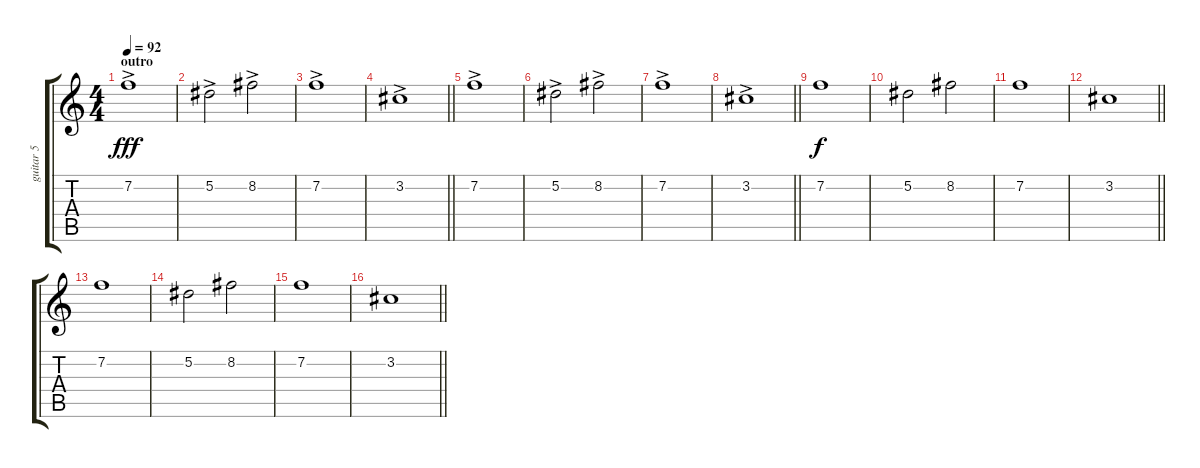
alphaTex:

\track ("guitar 5" "guitar 5") {instrument electricguitarjazz}
\staff {score tabs}
\tuning (Eb4 Bb3 Gb3 Db3 Ab2 Eb2) {hide}
\ts (4 4)
\section ("" "outro")
\tempo 92
\clef g2
\ks c
7.2{ac}.1{dy fff volume 16 balance 8} |
5.2{ac}.2 8.2{ac}.2 |
7.2{ac}.1 |
\barLineRight lightlight
3.2{ac}.1 |
7.2{ac}.1 |
5.2{ac}.2 8.2{ac}.2 |
7.2{ac}.1 |
\barLineRight lightlight
3.2{ac}.1 |
7.2.1{dy f volume 11 balance 12} |
5.2.2 8.2.2 |
7.2.1 |
\barLineRight lightlight
3.2.1 |
7.2.1 |
5.2.2 8.2.2 |
7.2.1 |
\barLineRight lightlight
3.2.1
